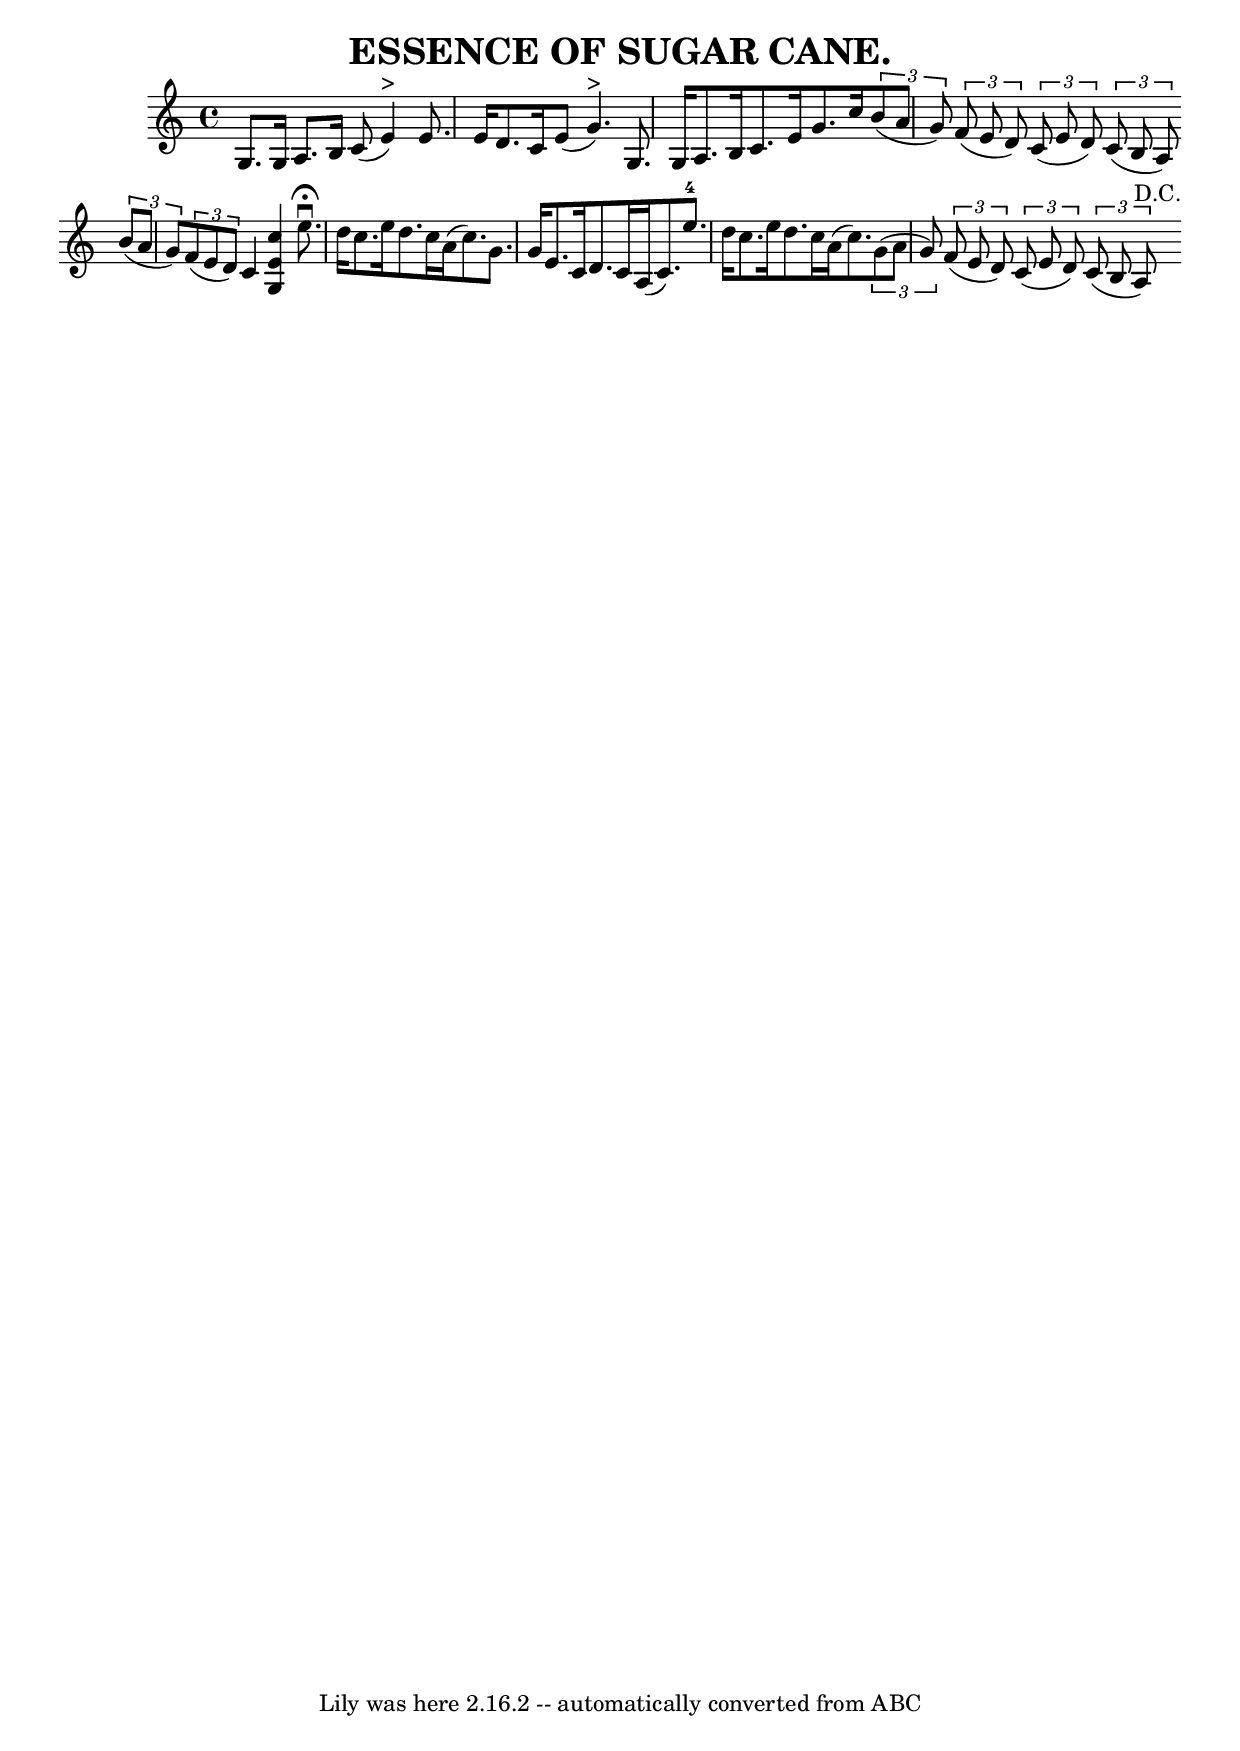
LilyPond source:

\version "2.16.2"
\include "Mammoth.ily"
\header {
  %% book = "Coles pg. 24.3"
  crossRefNumber = "19"
  footnotes = ""
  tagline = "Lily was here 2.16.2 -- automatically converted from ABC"
  title = "ESSENCE OF SUGAR CANE."

}
voicedefault =  {


  \override Staff.TimeSignature #'style = #'C
  \time 4/4    \key c \major g8. g16 a8. b16 c'8 (e'4^">")    |
  e'8. e'16 d'8. c'16 e'8 (g'4.^">") |
  g8. g16 a8. b16 c'8. e'16 g'8. c''16   |
  \times 2/3 { 
    b'8 (a'8 g'8) 
  }   \times 2/3 { f'8 (e'8 d'8) 
		 }   
  \times 2/3 { c'8 (e'8 d'8) 
	 }   \times 2/3 { c'8 (b8 a8)  			 }    \bar ":  |"   \times 2/3 { b'8 (a'8 g'8) 
											 }   \times 2/3 { f'8 ( 									 e'8 d'8)  					} c'4  << c''4 e'4 g4   >>   \bar "|."     \bar "  |:" e''8.^\fermata^\downbow d''16 c''8. e''16 d''8. c''16 a'16 ( c''8.)   |
  g'8. g'16 e'8. c'16 d'8. c'16 a16 ( c'8.)  |
  e''8.-4 d''16 c''8. e''16 d''8. c''16 a'16 (c''8.)  |
  \times 2/3 { g'8 (a'8 g'8) 
	 }   
  \times 2/3 { f'8 (e'8 d'8) 
	 }   \times 2/3 { c'8 (e'8 d'8) 
			 }   \times 2/3 { c'8 (b8 a8^"D.C.")  					 } \bar ":  |"   

}

\score{
  <<

    \context Staff="default"
    {
      \voicedefault 
      
    }

  >>
  \layout {
    
  }
  \midi {
  }

}
